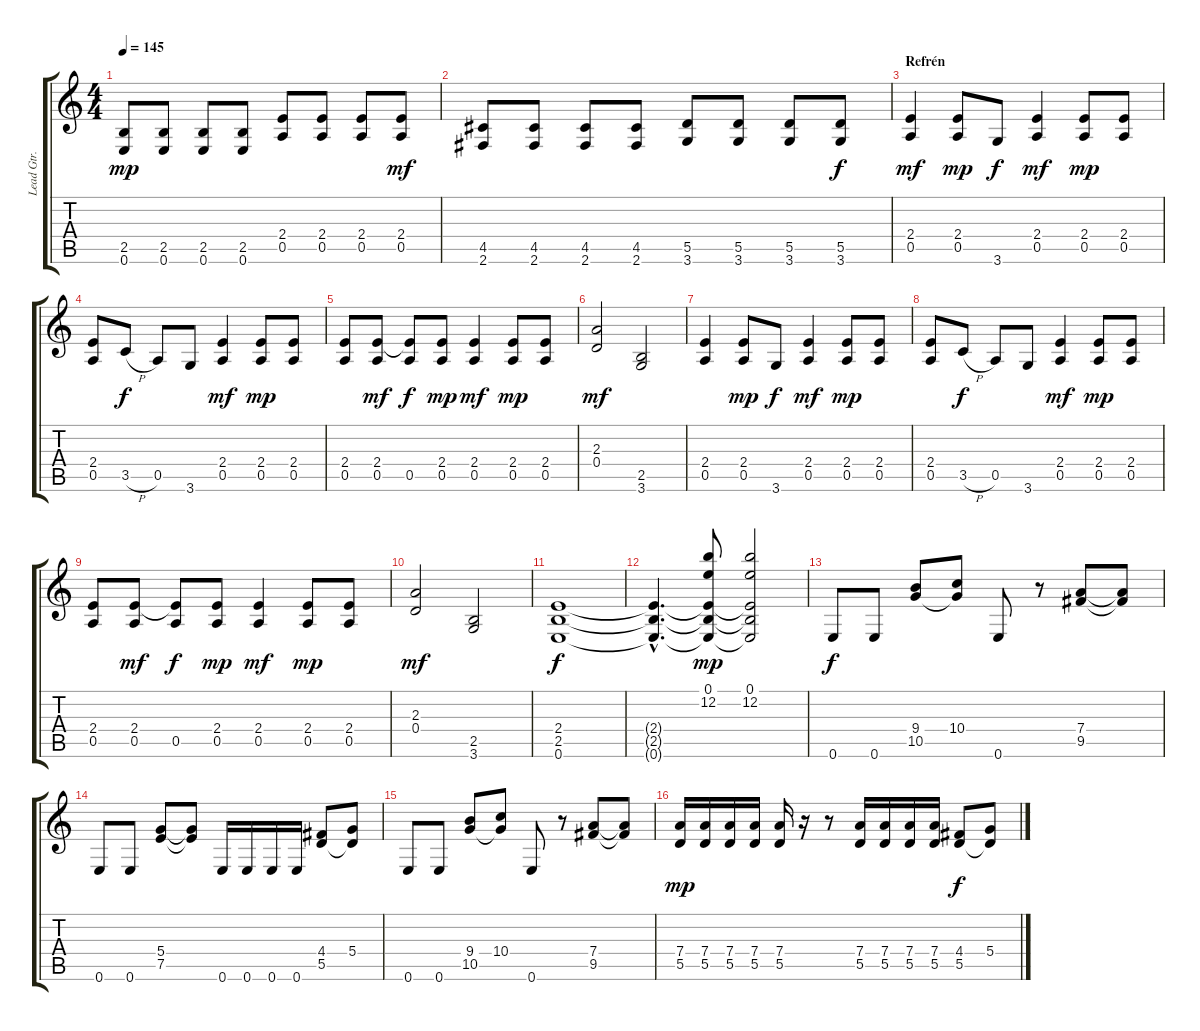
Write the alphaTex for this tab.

\track ("Lead Gtr." "Lead Gtr.") {instrument distortionguitar}
\staff {score tabs}
\tuning (E4 B3 G3 D3 A2 E2) {hide}
\ts (4 4)
\tempo 145
\clef g2
\ks c
(2.5 0.6).8{dy mp} (2.5 0.6).8 (2.5 0.6).8 (2.5 0.6).8 (2.4 0.5).8 (2.4 0.5).8 (2.4 0.5).8 (2.4 0.5).8{dy mf} |
(4.5 2.6).8 (4.5 2.6).8 (4.5 2.6).8 (4.5 2.6).8 (5.5 3.6).8 (5.5 3.6).8 (5.5 3.6).8 (5.5 3.6).8{dy f} |
\section ("" "Refrén")
(2.4 0.5).4{dy mf} (2.4 0.5).8{dy mp} 3.6.8{dy f} (2.4 0.5).4{dy mf} (2.4 0.5).8{dy mp} (2.4 0.5).8 |
(2.4 0.5).8 3.5{h}.8{dy f} 0.5.8 3.6.8 (2.4 0.5).4{dy mf} (2.4 0.5).8{dy mp} (2.4 0.5).8 |
(2.4 0.5).8 (2.4 0.5).8{dy mf} (2.4{t} 0.5).8{dy f} (2.4 0.5).8{dy mp} (2.4 0.5).4{dy mf} (2.4 0.5).8{dy mp} (2.4 0.5).8 |
(2.3 0.4).2{dy mf} (2.5 3.6).2 |
(2.4 0.5).4 (2.4 0.5).8{dy mp} 3.6.8{dy f} (2.4 0.5).4{dy mf} (2.4 0.5).8{dy mp} (2.4 0.5).8 |
(2.4 0.5).8 3.5{h}.8{dy f} 0.5.8 3.6.8 (2.4 0.5).4{dy mf} (2.4 0.5).8{dy mp} (2.4 0.5).8 |
(2.4 0.5).8 (2.4 0.5).8{dy mf} (2.4{t} 0.5).8{dy f} (2.4 0.5).8{dy mp} (2.4 0.5).4{dy mf} (2.4 0.5).8{dy mp} (2.4 0.5).8 |
(2.3 0.4).2{dy mf} (2.5 3.6).2 |
(2.4 2.5 0.6).1{dy f} |
(2.4{hac t} 2.5{hac t} 0.6{hac t}).4{d} (0.1 12.2 2.4{t} 2.5{t} 0.6{t}).8{dy mp} (0.1 12.2 2.4{t} 2.5{t} 0.6{t}).2 |
0.6.8{dy f} 0.6.8 (9.4 10.5).8 (10.4 10.5{t}).8 0.6.8 r.8 (7.4 9.5).8 (7.4{t} 9.5{t}).8 |
0.6.8 0.6.8 (5.4 7.5).8 (5.4{t} 7.5{t}).8 0.6.16 0.6.16 0.6.16 0.6.16 (4.4 5.5).8 (5.4 5.5{t}).8 |
0.6.8 0.6.8 (9.4 10.5).8 (10.4 10.5{t}).8 0.6.8 r.8 (7.4 9.5).8 (7.4{t} 9.5{t}).8 |
(7.4 5.5).16{dy mp} (7.4 5.5).16 (7.4 5.5).16 (7.4 5.5).16 (7.4 5.5).16 r.16 r.8 (7.4 5.5).16 (7.4 5.5).16 (7.4 5.5).16 (7.4 5.5).16 (4.4 5.5).8{dy f} (5.4 5.5{t}).8
